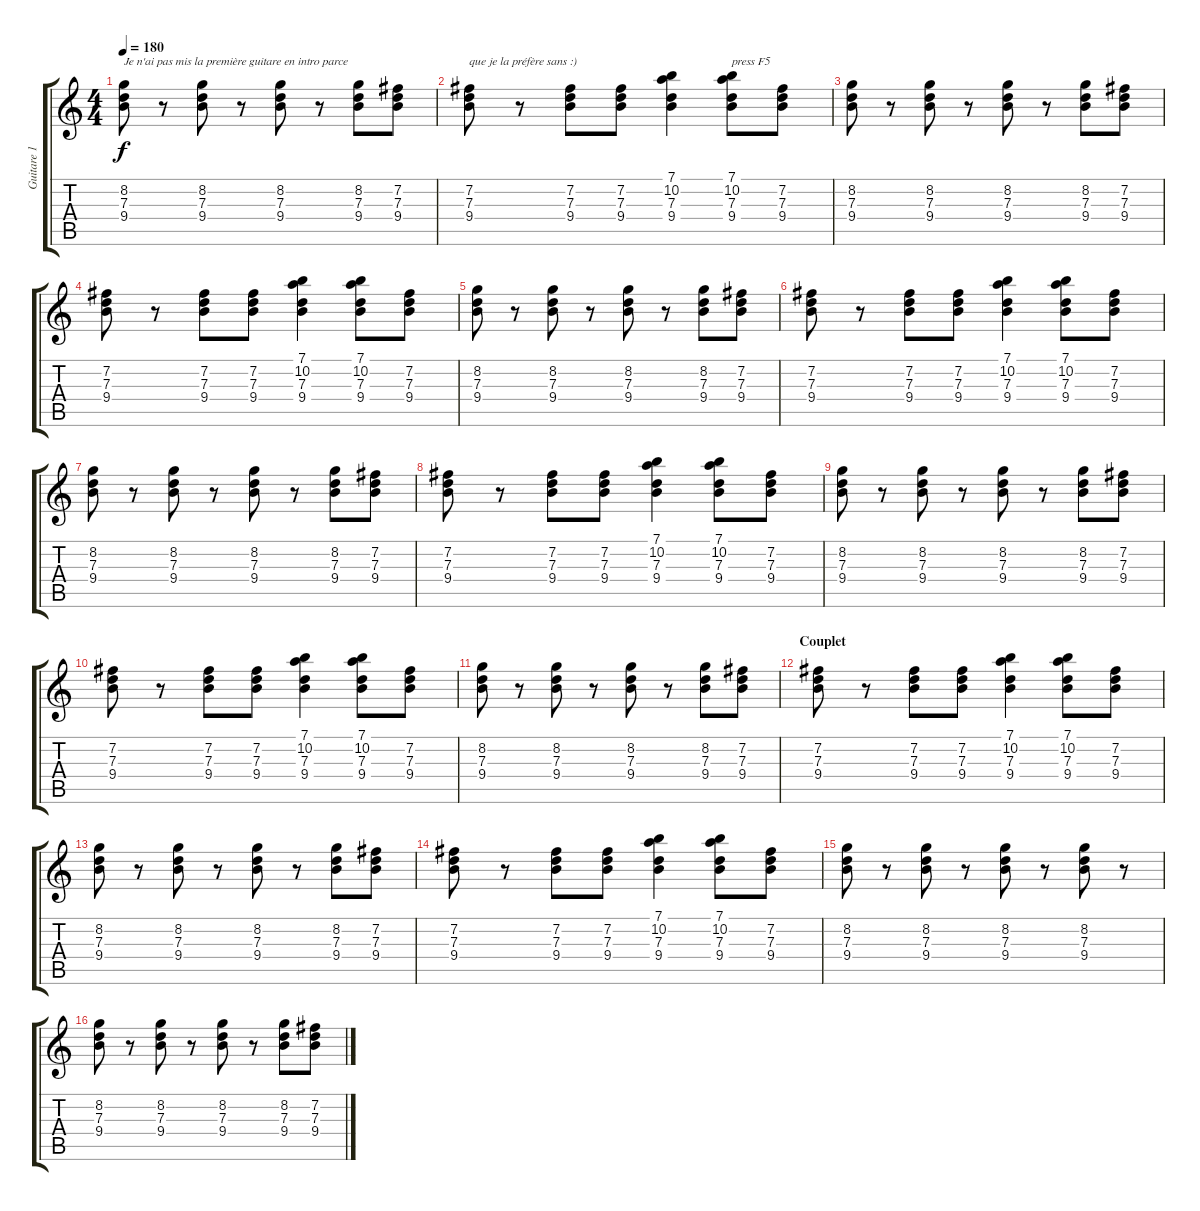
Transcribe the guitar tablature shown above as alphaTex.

\track ("Guitare 1" "Guitare 1") {instrument distortionguitar}
\staff {score tabs}
\tuning (E4 B3 G3 D3 A2 E2) {hide}
\ts (4 4)
\tempo 180
\clef g2
\ks c
(8.2 7.3 9.4).8{txt "Je n'ai pas mis la première guitare en intro parce" dy f instrument distortionguitar} r.8 (8.2 7.3 9.4).8 r.8 (8.2 7.3 9.4).8 r.8 (8.2 7.3 9.4).8 (7.2 7.3 9.4).8 |
(7.2 7.3 9.4).8{txt "que je la préfère sans :)"} r.8 (7.2 7.3 9.4).8 (7.2 7.3 9.4).8 (7.1 10.2 7.3 9.4).4 (7.1 10.2 7.3 9.4).8{txt "press F5"} (7.2 7.3 9.4).8 |
(8.2 7.3 9.4).8 r.8 (8.2 7.3 9.4).8 r.8 (8.2 7.3 9.4).8 r.8 (8.2 7.3 9.4).8 (7.2 7.3 9.4).8 |
(7.2 7.3 9.4).8 r.8 (7.2 7.3 9.4).8 (7.2 7.3 9.4).8 (7.1 10.2 7.3 9.4).4 (7.1 10.2 7.3 9.4).8 (7.2 7.3 9.4).8 |
(8.2 7.3 9.4).8 r.8 (8.2 7.3 9.4).8 r.8 (8.2 7.3 9.4).8 r.8 (8.2 7.3 9.4).8 (7.2 7.3 9.4).8 |
(7.2 7.3 9.4).8 r.8 (7.2 7.3 9.4).8 (7.2 7.3 9.4).8 (7.1 10.2 7.3 9.4).4 (7.1 10.2 7.3 9.4).8 (7.2 7.3 9.4).8 |
(8.2 7.3 9.4).8 r.8 (8.2 7.3 9.4).8 r.8 (8.2 7.3 9.4).8 r.8 (8.2 7.3 9.4).8 (7.2 7.3 9.4).8 |
(7.2 7.3 9.4).8 r.8 (7.2 7.3 9.4).8 (7.2 7.3 9.4).8 (7.1 10.2 7.3 9.4).4 (7.1 10.2 7.3 9.4).8 (7.2 7.3 9.4).8 |
(8.2 7.3 9.4).8 r.8 (8.2 7.3 9.4).8 r.8 (8.2 7.3 9.4).8 r.8 (8.2 7.3 9.4).8 (7.2 7.3 9.4).8 |
(7.2 7.3 9.4).8 r.8 (7.2 7.3 9.4).8 (7.2 7.3 9.4).8 (7.1 10.2 7.3 9.4).4 (7.1 10.2 7.3 9.4).8 (7.2 7.3 9.4).8 |
(8.2 7.3 9.4).8 r.8 (8.2 7.3 9.4).8 r.8 (8.2 7.3 9.4).8 r.8 (8.2 7.3 9.4).8 (7.2 7.3 9.4).8 |
\section ("" "Couplet")
(7.2 7.3 9.4).8 r.8 (7.2 7.3 9.4).8 (7.2 7.3 9.4).8 (7.1 10.2 7.3 9.4).4 (7.1 10.2 7.3 9.4).8 (7.2 7.3 9.4).8 |
(8.2 7.3 9.4).8 r.8 (8.2 7.3 9.4).8 r.8 (8.2 7.3 9.4).8 r.8 (8.2 7.3 9.4).8 (7.2 7.3 9.4).8 |
(7.2 7.3 9.4).8 r.8 (7.2 7.3 9.4).8 (7.2 7.3 9.4).8 (7.1 10.2 7.3 9.4).4 (7.1 10.2 7.3 9.4).8 (7.2 7.3 9.4).8 |
(8.2 7.3 9.4).8 r.8 (8.2 7.3 9.4).8 r.8 (8.2 7.3 9.4).8 r.8 (8.2 7.3 9.4).8 r.8 |
(8.2 7.3 9.4).8 r.8 (8.2 7.3 9.4).8 r.8 (8.2 7.3 9.4).8 r.8 (8.2 7.3 9.4).8 (7.2 7.3 9.4).8
